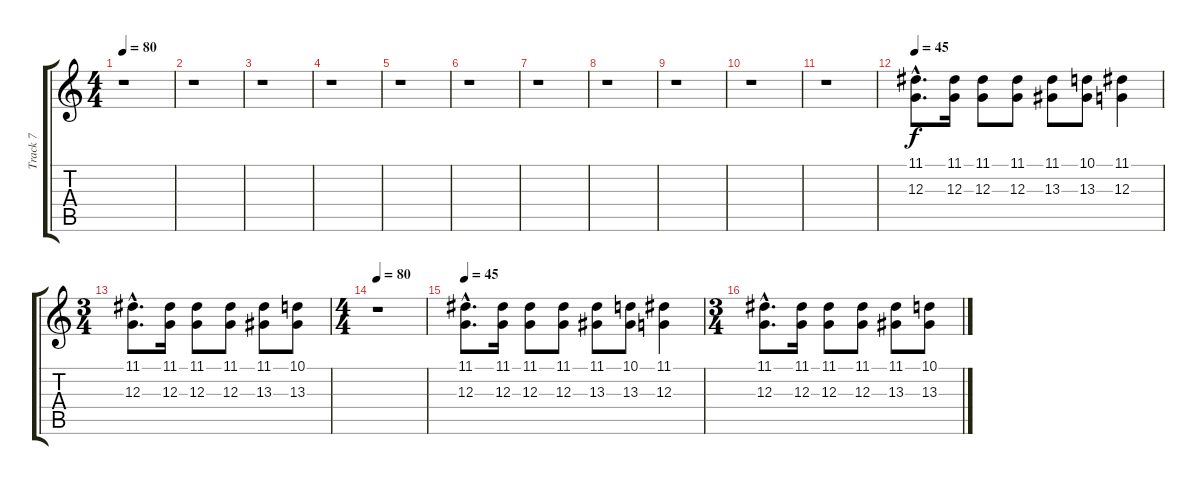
\track ("Track 7" "Track 7") {instrument choiraahs}
\staff {score tabs}
\tuning (E4 B3 G3 D3 A2 E2) {hide}
\ts (4 4)
\tempo 80
\clef g2
\ks c
r.1{dy f} |
r.1 |
r.1 |
r.1 |
r.1 |
r.1 |
r.1 |
r.1 |
r.1 |
r.1 |
r.1 |
\tempo 45
(11.1{hac} 12.3{hac}).8{d} (11.1 12.3).16 (11.1 12.3).8 (11.1 12.3).8 (11.1 13.3).8 (10.1 13.3).8 (11.1 12.3).4 |
\ts (3 4)
(11.1{hac} 12.3{hac}).8{d} (11.1 12.3).16 (11.1 12.3).8 (11.1 12.3).8 (11.1 13.3).8 (10.1 13.3).8 |
\ts (4 4)
\tempo 80
r.1 |
\tempo 45
(11.1{hac} 12.3{hac}).8{d} (11.1 12.3).16 (11.1 12.3).8 (11.1 12.3).8 (11.1 13.3).8 (10.1 13.3).8 (11.1 12.3).4 |
\ts (3 4)
(11.1{hac} 12.3{hac}).8{d} (11.1 12.3).16 (11.1 12.3).8 (11.1 12.3).8 (11.1 13.3).8 (10.1 13.3).8
